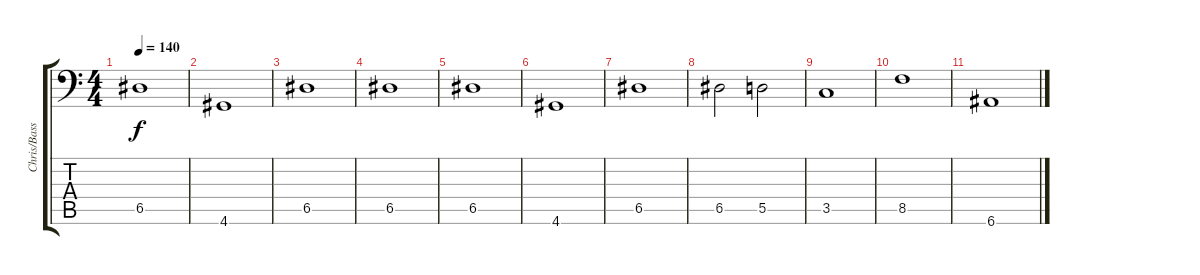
\track ("Chris/Bass" "Chris/Bass") {instrument electricbassfinger}
\staff {score tabs}
\tuning (E3 B2 G2 D2 A1 E1) {hide}
\ts (4 4)
\tempo 140
\clef f4
\ks c
6.5.1{dy f} |
4.6.1 |
6.5.1 |
6.5.1 |
6.5.1 |
4.6.1 |
6.5.1 |
6.5.2 5.5.2 |
3.5.1 |
8.5.1 |
6.6.1
